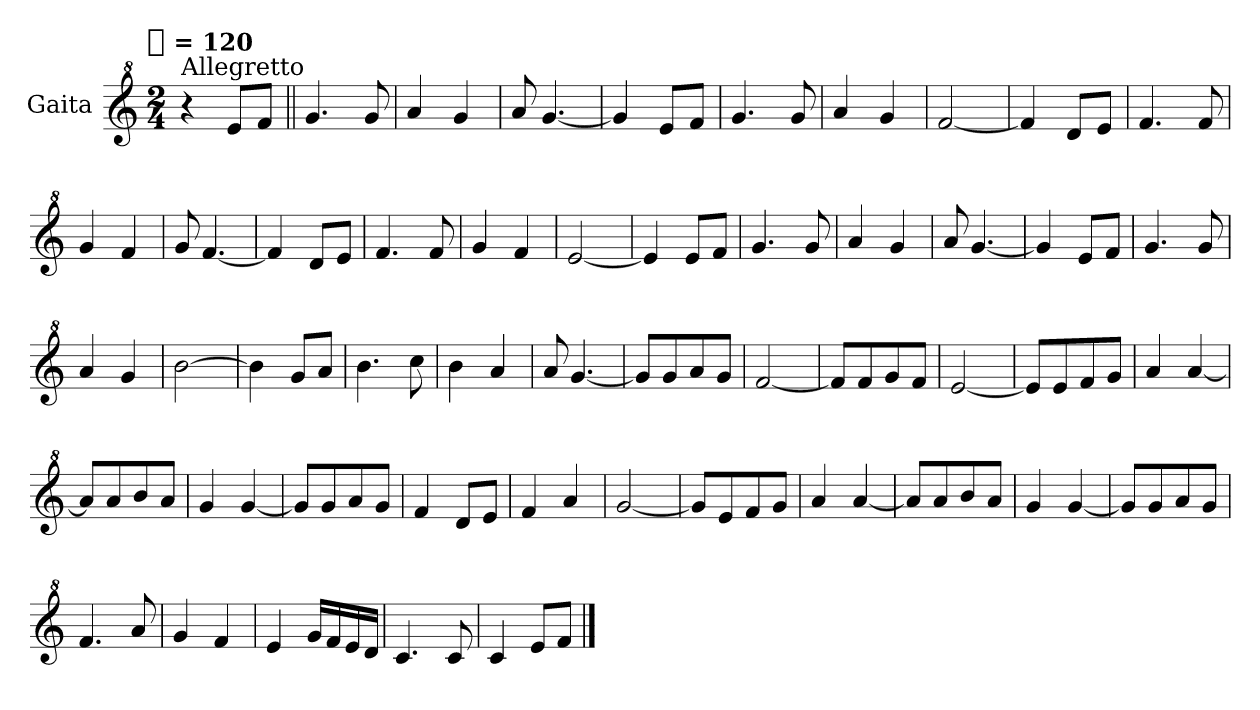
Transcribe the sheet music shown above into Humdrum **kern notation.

**kern
*part1
*staff1
*I"Gaita
*clefG^2
*k[]
!!LO:TX:omd:t=[quarter] = 120
*M2/4
*MM120
=1
!LO:TX:a:t=Allegretto
4r
8eeL
8ffJ
=||
4.gg
8gg
=
4aa
4gg
=
8aa
[4.gg
=
4gg]
8eeL
8ffJ
=
4.gg
8gg
=
4aa
4gg
=
[2ff
=
4ff]
8ddL
8eeJ
=
4.ff
8ff
=
4gg
4ff
=
8gg
[4.ff
=
4ff]
8ddL
8eeJ
=
4.ff
8ff
=
4gg
4ff
=
[2ee
=
4ee]
8eeL
8ffJ
=
4.gg
8gg
=
4aa
4gg
=
8aa
[4.gg
=
4gg]
8eeL
8ffJ
=
4.gg
8gg
=
4aa
4gg
=
[2bb
=
4bb]
8ggL
8aaJ
=
4.bb
8ccc
=
4bb
4aa
=
8aa
[4.gg
=
8ggL]
8gg
8aa
8ggJ
=
[2ff
=
8ffL]
8ff
8gg
8ffJ
=
[2ee
=
8eeL]
8ee
8ff
8ggJ
=
4aa
[4aa
=
8aaL]
8aa
8bb
8aaJ
=
4gg
[4gg
=
8ggL]
8gg
8aa
8ggJ
=
4ff
8ddL
8eeJ
=
4ff
4aa
=
[2gg
=
8ggL]
8ee
8ff
8ggJ
=
4aa
[4aa
=
8aaL]
8aa
8bb
8aaJ
=
4gg
[4gg
=
8ggL]
8gg
8aa
8ggJ
=
4.ff
8aa
=
4gg
4ff
=
4ee
16ggLL
16ff
16ee
16ddJJ
=
4.cc
8cc
=
4cc
8eeL
8ffJ
==
*-
